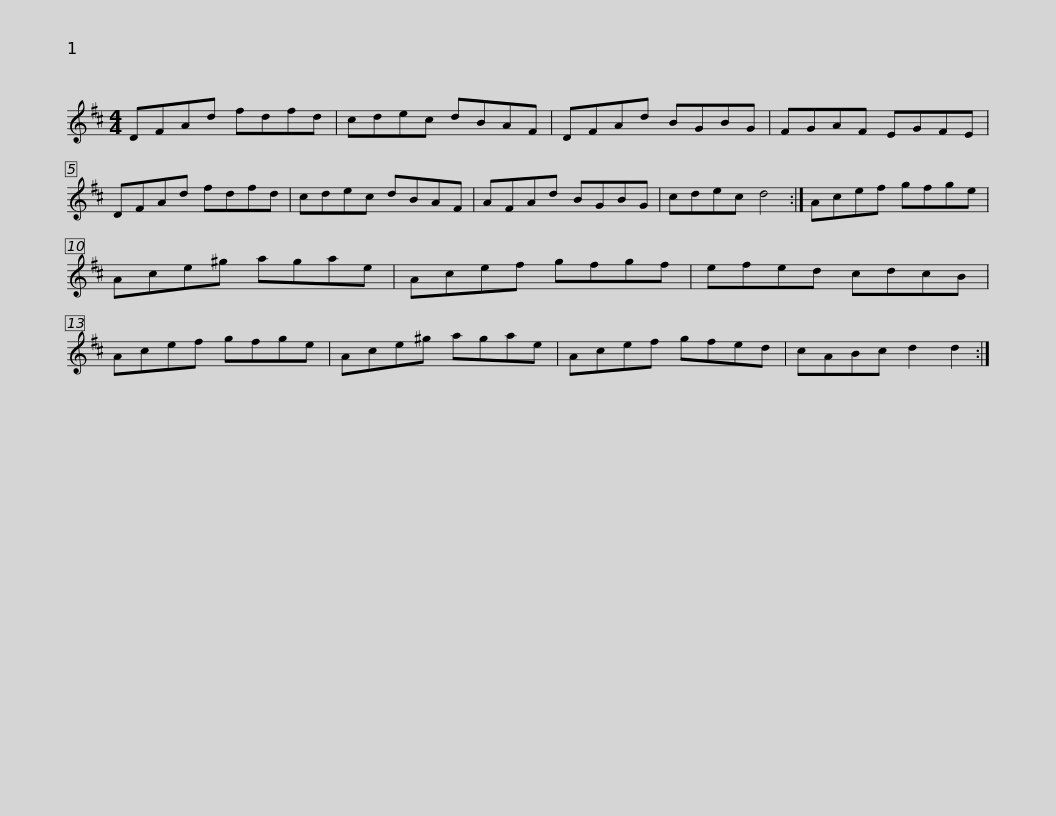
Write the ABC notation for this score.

X:1
L:1/8
M:4/4
I:linebreak $
K:D
V:1 treble
V:1
 DFAd fdfd | cdec dBAF | DFAd BGBG | FGAF EGFE |$ DFAd fdfd | %5
 cdec dBAF | AFAd BGBG | cdec d4 :|$ Acef gfge | Ace^g agae | %10
 Acef gfgf | efed cdcB |$ Acef gfge | Ace^g agae | Acef gfed | %15
 cABc d2 d2 :| %16
